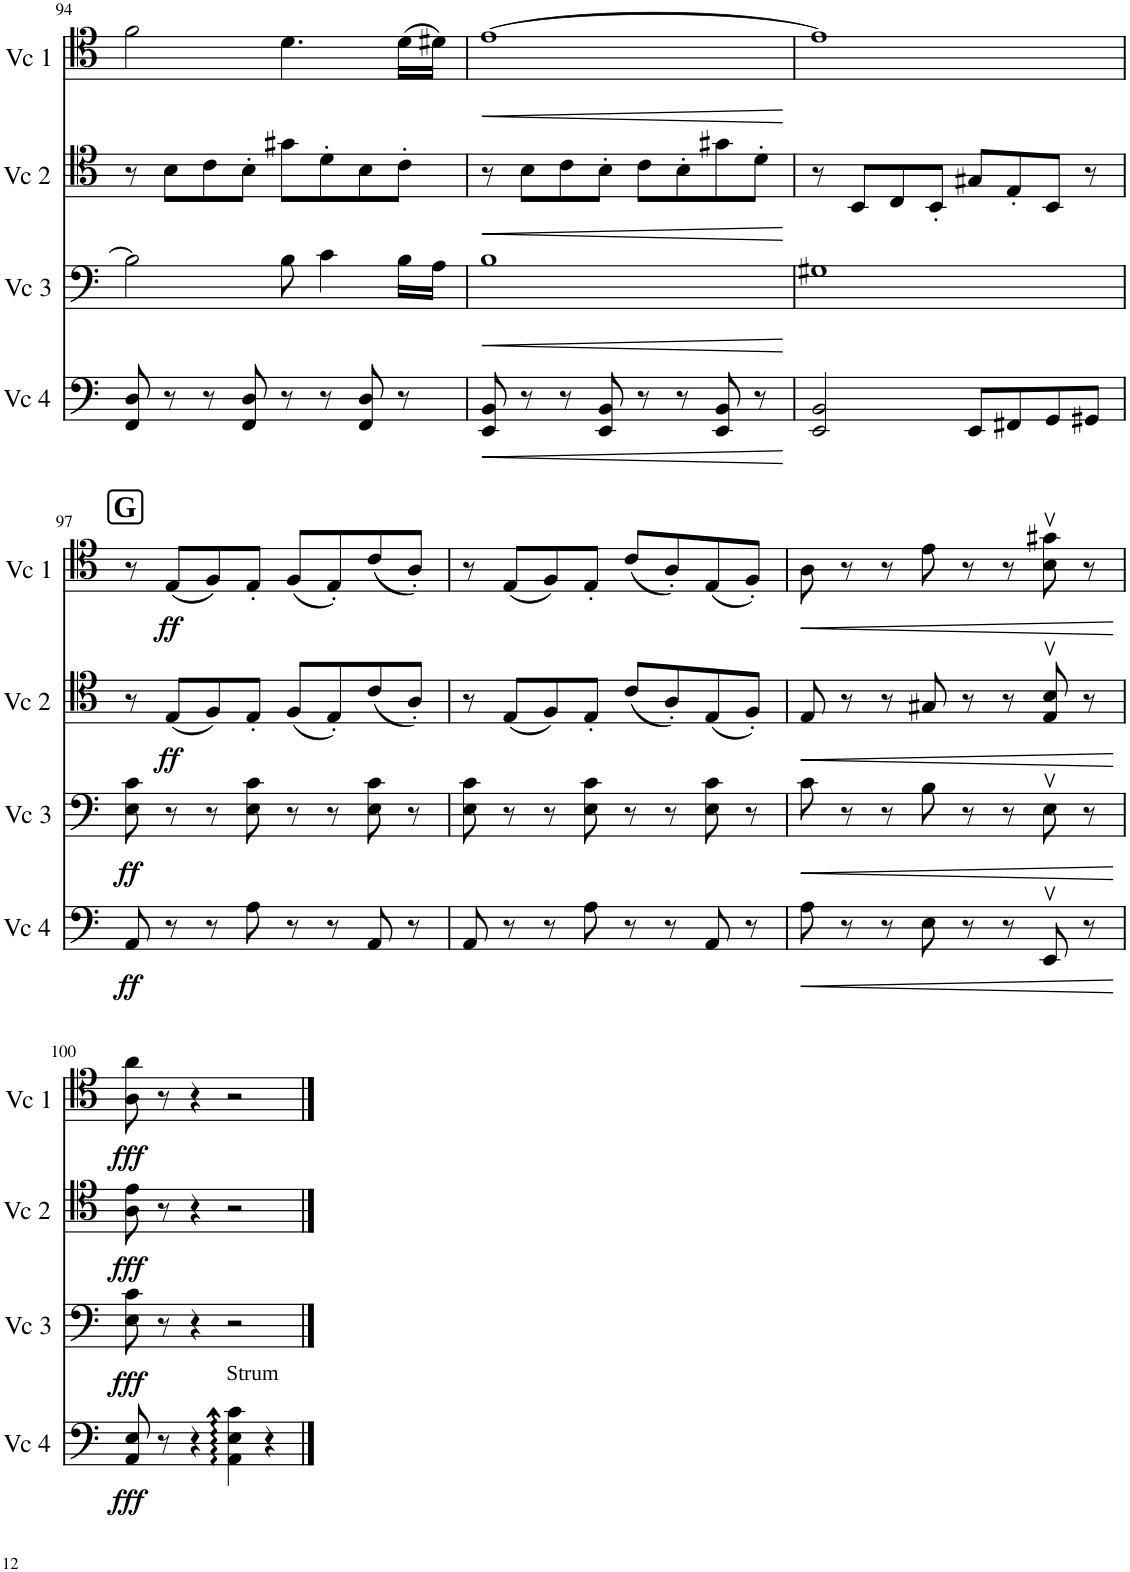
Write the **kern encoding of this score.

**kern	**dynam	**kern	**dynam	**kern	**dynam	**kern	**dynam
*part4	*part4	*part3	*part3	*part2	*part2	*part1	*part1
*staff4	*staff4	*staff3	*staff3	*staff2	*staff2	*staff1	*staff1
*I"Cello 4	*	*I"Cello 3	*	*I"Cello 2	*	*I"Cello 1	*
!!LO:PB:g=z
*clefF4	*	*clefF4	*	*clefF4	*	*clefC4	*
*k[]	*	*k[]	*	*k[]	*	*k[]	*
*M4/4	*	*M4/4	*	*M4/4	*	*M4/4	*
=94	=94	=94	=94	=94	=94	=94	=94
8FF/ 8D/	.	2B\]	.	8r	.	2f\	.
8r	.	.	.	8B\L	.	.	.
8r	.	.	.	8c\	.	.	.
8FF/ 8D/	.	.	.	8B'\J	.	.	.
8r	.	8B\	.	8g#X\L	.	4.d\	.
8r	.	4c\	.	8d'\	.	.	.
8FF/ 8D/	.	.	.	8B\	.	.	.
8r	.	16B\LL	.	8c'\J	.	(16d\LL	.
.	.	16A\JJ	.	.	.	16d#X\JJ)	.
=95	=95	=95	=95	=95	=95	=95	=95
!	!LO:HP:b	!	!LO:HP:b	!	!LO:HP:b	!	!LO:HP:b
8EE/ 8BB/	<	1B	<	8r	<	[1e	<
8r	.	.	.	8B\L	.	.	.
8r	.	.	.	8c\	.	.	.
8EE/ 8BB/	.	.	.	8B'\J	.	.	.
8r	.	.	.	8c\L	.	.	.
8r	.	.	.	8B'\	.	.	.
8EE/ 8BB/	.	.	.	8g#X\	.	.	.
8r	.	.	.	8d'\J	.	.	.
.	[	.	[	.	[	.	[
=96	=96	=96	=96	=96	=96	=96	=96
2EE/ 2BB/	.	1G#X	.	8r	.	1e]	.
.	.	.	.	8BB/L	.	.	.
.	.	.	.	8C/	.	.	.
.	.	.	.	8BB'/J	.	.	.
8EE/L	.	.	.	8G#X/L	.	.	.
8FF#X/	.	.	.	8E'/	.	.	.
8GG/	.	.	.	8BB/J	.	.	.
8GG#X/J	.	.	.	8r	.	.	.
!!LO:LB:g=z
!!LO:REH:place=s1:a:B:cj:fs=14:t=G
=97	=97	=97	=97	=97	=97	=97	=97
!	!LO:DY:b	!	!LO:DY:b	!	!	!	!
8AA/	ff	8E\ 8c\	ff	8r	.	8r	.
!	!	!	!	!	!LO:DY:b	!	!LO:DY:b
8r	.	8r	.	(8E/L	ff	(8E/L	ff
8r	.	8r	.	8F/)	.	8F/)	.
8A\	.	8E\ 8c\	.	8E'/J	.	8E'/J	.
8r	.	8r	.	(8F/L	.	(8F/L	.
8r	.	8r	.	8E'/)	.	8E'/)	.
8AA/	.	8E\ 8c\	.	(8c/	.	(8c/	.
8r	.	8r	.	8A'/J)	.	8A'/J)	.
=98	=98	=98	=98	=98	=98	=98	=98
8AA/	.	8E\ 8c\	.	8r	.	8r	.
8r	.	8r	.	(8E/L	.	(8E/L	.
8r	.	8r	.	8F/)	.	8F/)	.
8A\	.	8E\ 8c\	.	8E'/J	.	8E'/J	.
8r	.	8r	.	(8c/L	.	(8c/L	.
8r	.	8r	.	8A'/)	.	8A'/)	.
8AA/	.	8E\ 8c\	.	(8E/	.	(8E/	.
8r	.	8r	.	8F'/J)	.	8F'/J)	.
=99	=99	=99	=99	=99	=99	=99	=99
!	!LO:HP:b	!	!LO:HP:b	!	!LO:HP:b	!	!LO:HP:b
8A\	<	8c\	<	8E/	<	8A\	<
8r	.	8r	.	8r	.	8r	.
8r	.	8r	.	8r	.	8r	.
8E\	.	8B\	.	8G#X/	.	8e\	.
8r	.	8r	.	8r	.	8r	.
8r	.	8r	.	8r	.	8r	.
8EEv/	.	8Ev\	.	8E/v 8B/v	.	8B\v 8g#X\v	.
8r	.	8r	.	8r	.	8r	.
.	[	.	[	.	[	.	[
!!LO:LB:g=z
=100	=100	=100	=100	=100	=100	=100	=100
!	!LO:DY:b	!	!LO:DY:b	!	!LO:DY:b	!	!LO:DY:b
8AA/ 8E/	fff	8E\ 8c\	fff	8A\ 8e\	fff	8A\ 8a\	fff
8r	.	8r	.	8r	.	8r	.
4r	.	4r	.	4r	.	4r	.
!LO:TX:a:t=Strum	!	!	!	!	!	!	!
4AA\: 4E\: 4c\:	.	2r	.	2r	.	2r	.
4r	.	.	.	.	.	.	.
==	==	==	==	==	==	==	==
*-	*-	*-	*-	*-	*-	*-	*-
